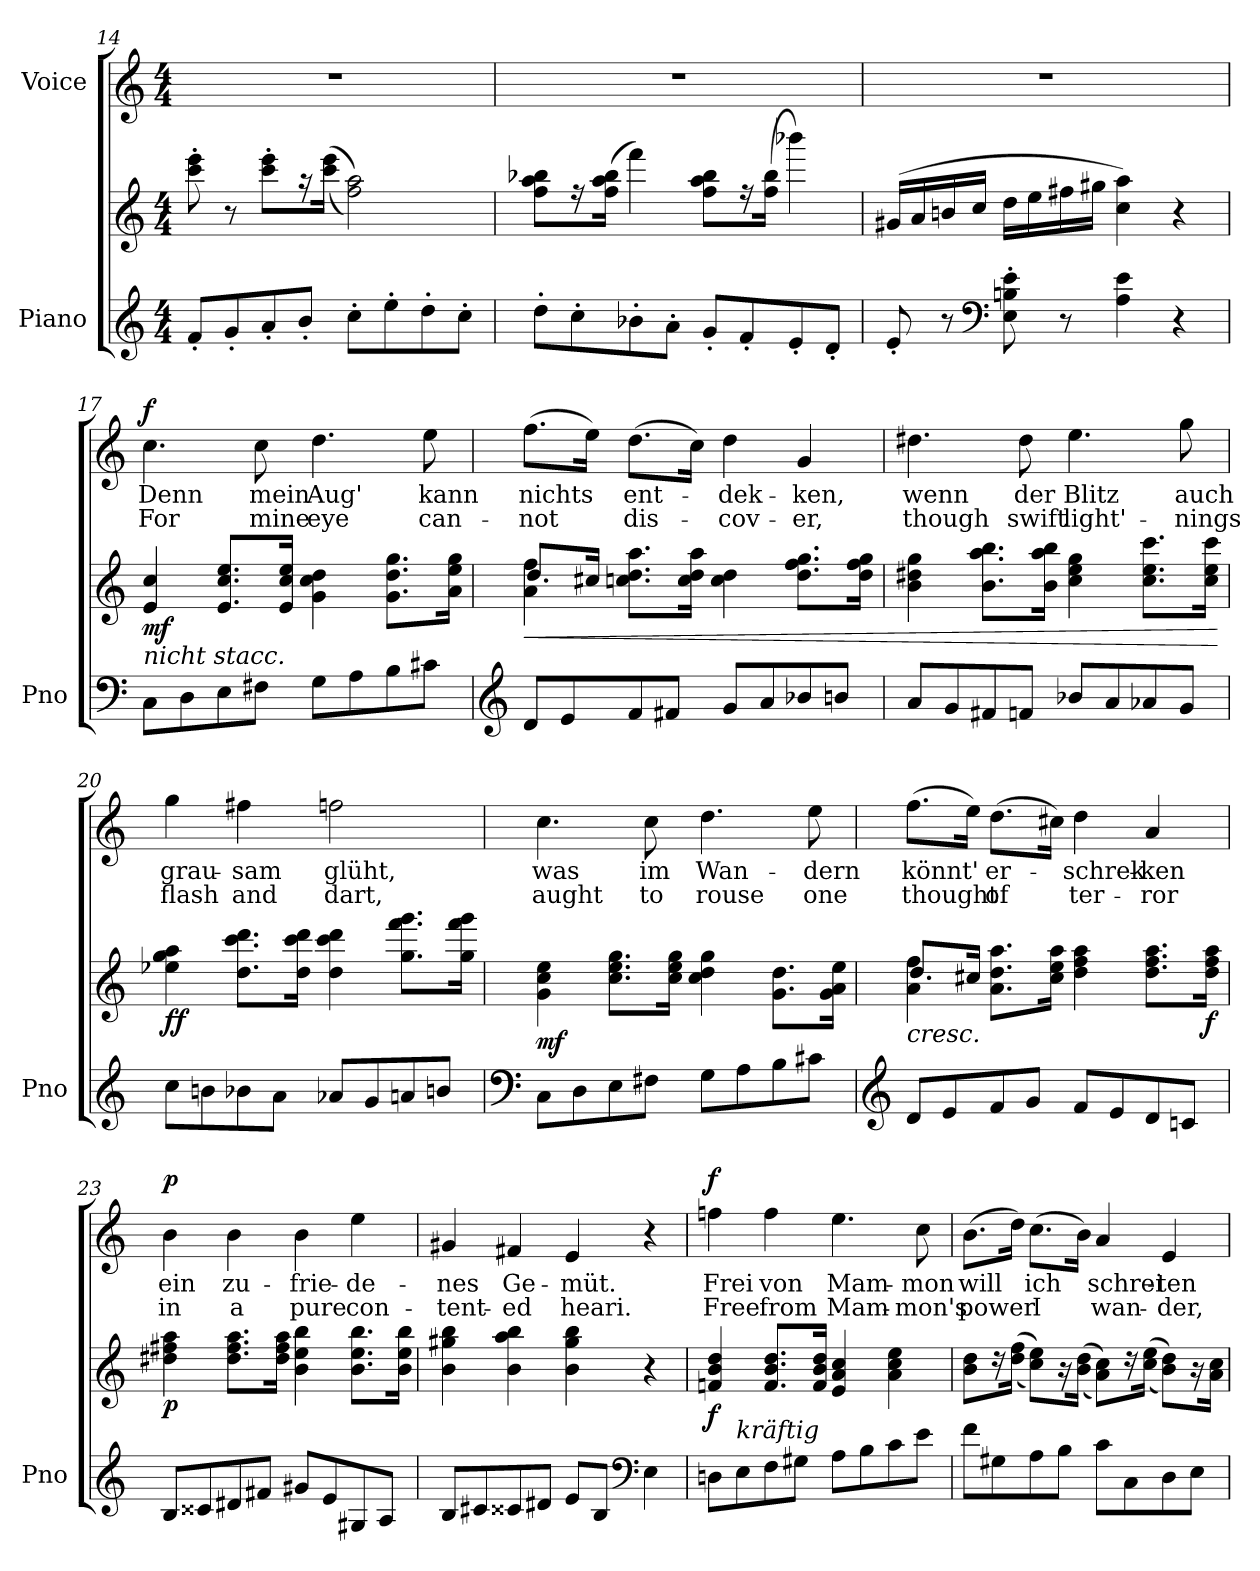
**kern	**kern	**dynam	**kern	**text	**text	**dynam
*part2	*part2	*part2	*part1	*part1	*part1	*part1
*staff3	*staff2	*staff2/3	*staff1	*staff1	*staff1	*staff1
*I"Piano	*	*	*I"Voice	*	*	*
*I'Pno	*	*	*	*	*	*
*clefG2	*clefG2	*	*clefG2	*	*	*
*k[]	*k[]	*	*k[]	*	*	*
*M4/4	*M4/4	*	*M4/4	*	*	*
=14	=14	=14	=14	=14	=14	=14
8f'/L	8ccc\' 8eee\'	.	1r	.	.	.
8g'/	8r	.	.	.	.	.
8a'/	8ccc\' 8eee\'L	.	.	.	.	.
8b'/J	16raa	.	.	.	.	.
.	((16ccc\ 16eee\Jk	.	.	.	.	.
8cc'\L	2ff\ 2aa\))	.	.	.	.	.
8ee'\	.	.	.	.	.	.
8dd'\	.	.	.	.	.	.
8cc'\J	.	.	.	.	.	.
=15	=15	=15	=15	=15	=15	=15
8dd'\L	8ff\ 8aa\ 8bb-X\L	.	1r	.	.	.
8cc'\	16rff	.	.	.	.	.
.	(16ff\ 16aa\ 16bb-\Jk	.	.	.	.	.
8b-X'\	4fff\)	.	.	.	.	.
8a'\J	.	.	.	.	.	.
8g'/L	8ff\ 8aa\ 8bb-\L	.	.	.	.	.
8f'/	16rff	.	.	.	.	.
.	(16ff\ 16bb-\Jk	.	.	.	.	.
8e'/	4bbb-X\)	.	.	.	.	.
8d'/J	.	.	.	.	.	.
!!LO:LB:g=z
=16	=16	=16	=16	=16	=16	=16
8e'/	(16g#X/LL	.	1r	.	.	.
.	16a/	.	.	.	.	.
8r	16bn/	.	.	.	.	.
.	16cc/JJ	.	.	.	.	.
*clefF4	*	*	*	*	*	*
8E\' 8Bn\' 8e\'	16dd\LL	.	.	.	.	.
.	16ee\	.	.	.	.	.
8r	16ff#X\	.	.	.	.	.
.	16gg#X\JJ	.	.	.	.	.
4A\ 4e\	4cc\ 4aa\)	.	.	.	.	.
4r	4r	.	.	.	.	.
=17	=17	=17	=17	=17	=17	=17
!LO:TX:a:i:t=nicht stacc.	!	!	!	!	!	!
!	!	!LO:DY:b	!	!LO:LY:b	!LO:LY:b	!LO:DY:a
8C\L	4e/ 4cc/	mf	4.cc\	Denn	For	f
8D\	.	.	.	.	.	.
8E\	8.e/ 8.cc/ 8.ee/L	.	.	.	.	.
!	!	!	!	!LO:LY:b	!LO:LY:b	!
8F#X\J	.	.	8cc\	mein	mine	.
.	16e/ 16cc/ 16ee/Jk	.	.	.	.	.
!	!	!	!	!LO:LY:b	!LO:LY:b	!
8G\L	4g\ 4cc\ 4dd\	.	4.dd\	Aug'	eye	.
8A\	.	.	.	.	.	.
8B\	8.g\ 8.dd\ 8.gg\L	.	.	.	.	.
!	!	!	!	!LO:LY:b	!LO:LY:b	!
8c#X\J	.	.	8ee\	kann	can-	.
.	16a\ 16ee\ 16gg\Jk	.	.	.	.	.
=18	=18	=18	=18	=18	=18	=18
*clefG2	*	*	*	*	*	*
!	!	!LO:HP:b	!	!LO:LY:b	!LO:LY:b	!
*	*^	*	*	*	*	*
8d/L	4a\ 4ff\	8.dd/L	<	(8.ff\L	nichts	-not	.
8e/	.	.	.	.	.	.	.
.	.	16cc#X/Jk	.	16ee\Jk)	.	.	.
!	!	!	!	!	!LO:LY:b	!LO:LY:b	!
8f/	8.ccn\ 8.dd\ 8.aa\L	4reyy	.	(8.dd\L	ent-	dis-	.
8f#X/J	.	.	.	.	.	.	.
.	16cc\ 16dd\ 16aa\Jk	.	.	16cc\Jk)	.	.	.
!	!	!	!	!	!LO:LY:b	!LO:LY:b	!
8g/L	4cc\ 4dd\	2reyy	.	4dd\	-dek-	-cov-	.
8a/	.	.	.	.	.	.	.
!	!	!	!	!	!LO:LY:b	!LO:LY:b	!
8b-X/	8.dd\ 8.ff\ 8.gg\L	.	.	4g/	-ken,	-er,	.
8bn/J	.	.	.	.	.	.	.
.	16dd\ 16ff\ 16gg\Jk	.	.	.	.	.	.
*	*v	*v	*	*	*	*	*
!!LO:LB:g=z
=19	=19	=19	=19	=19	=19	=19
!	!	!	!	!LO:LY:b	!LO:LY:b	!
8a/L	4b\ 4dd#X\ 4gg\	.	4.dd#X\	wenn	though	.
8g/	.	.	.	.	.	.
8f#X/	8.b\ 8.aa\ 8.bb\L	.	.	.	.	.
!	!	!	!	!LO:LY:b	!LO:LY:b	!
8fn/J	.	.	8dd#\	der	swift	.
.	16b\ 16aa\ 16bb\Jk	.	.	.	.	.
!	!	!	!	!LO:LY:b	!LO:LY:b	!
8b-X/L	4cc\ 4ee\ 4gg\	.	4.ee\	Blitz	light'-	.
8a/	.	.	.	.	.	.
8a-X/	8.cc\ 8.ee\ 8.ccc\L	.	.	.	.	.
!	!	!	!	!LO:LY:b	!LO:LY:b	!
8g/J	.	.	8gg\	auch	-nings	.
.	16cc\ 16ee\ 16ccc\Jk	.	.	.	.	.
.	.	[	.	.	.	.
=20	=20	=20	=20	=20	=20	=20
!	!	!LO:DY:b	!	!LO:LY:b	!LO:LY:b	!
8cc\L	4ee-X\ 4gg\ 4aa\	ff	4gg\	grau-	flash	.
8bn\	.	.	.	.	.	.
!	!	!	!	!LO:LY:b	!LO:LY:b	!
8b-X\	8.dd\ 8.ccc\ 8.ddd\L	.	4ff#X\	-sam	and	.
8a\J	.	.	.	.	.	.
.	16dd\ 16ccc\ 16ddd\Jk	.	.	.	.	.
!	!	!	!	!LO:LY:b	!LO:LY:b	!
8a-X/L	4dd\ 4ccc\ 4ddd\	.	2ffn\	glüht,	dart,	.
8g/	.	.	.	.	.	.
8an/	8.gg\ 8.fff\ 8.ggg\L	.	.	.	.	.
8bn/J	.	.	.	.	.	.
.	16gg\ 16fff\ 16ggg\Jk	.	.	.	.	.
=21	=21	=21	=21	=21	=21	=21
*clefF4	*	*	*	*	*	*
!	!	!LO:DY:b	!	!LO:LY:b	!LO:LY:b	!
8C\L	4g\ 4cc\ 4ee\	mf	4.cc\	was	aught	.
8D\	.	.	.	.	.	.
8E\	8.cc\ 8.ee\ 8.gg\L	.	.	.	.	.
!	!	!	!	!LO:LY:b	!LO:LY:b	!
8F#X\J	.	.	8cc\	im	to	.
.	16cc\ 16ee\ 16gg\Jk	.	.	.	.	.
!	!	!	!	!LO:LY:b	!LO:LY:b	!
8G\L	4cc\ 4dd\ 4gg\	.	4.dd\	Wan-	rouse	.
8A\	.	.	.	.	.	.
8B\	8.g\ 8.dd\L	.	.	.	.	.
!	!	!	!	!LO:LY:b	!LO:LY:b	!
8c#X\J	.	.	8ee\	-dern	one	.
.	16g\ 16a\ 16ee\Jk	.	.	.	.	.
!!LO:LB:g=z
=22	=22	=22	=22	=22	=22	=22
*clefG2	*	*	*	*	*	*
!	!	!LO:HP:b	!	!LO:LY:b	!LO:LY:b	!
*	*^	*	*	*	*	*
8d/L	4a\ 4ff\	8.dd/L	<	(8.ff\L	könnt'	thought	.
8e/	.	.	.	.	.	.	.
.	.	16cc#X/Jk	.	16ee\Jk)	.	.	.
!	!	!	!	!	!LO:LY:b	!LO:LY:b	!
8f/	8.a\ 8.dd\ 8.aa\L	4rgyy	.	(8.dd\L	er-	of	.
8g/J	.	.	.	.	.	.	.
.	16cc#\ 16ee\ 16aa\Jk	.	.	16cc#X\Jk)	.	.	.
!	!	!	!	!	!LO:LY:b	!LO:LY:b	!
8f/L	4dd\ 4ff\ 4aa\	2rgyy	.	4dd\	-schrek-	ter-	.
8e/	.	.	.	.	.	.	.
!	!	!	!	!	!LO:LY:b	!LO:LY:b	!
8d/	8.dd\ 8.ff\ 8.aa\L	.	.	4a/	-ken	-ror	.
8cn/J	.	.	.	.	.	.	.
!	!	!	!LO:DY:b	!	!	!	!
.	16dd\ 16ff\ 16aa\Jk	.	f	.	.	.	.
*	*v	*v	*	*	*	*	*
.	.	[	.	.	.	.
=23	=23	=23	=23	=23	=23	=23
!	!	!LO:DY:b	!	!LO:LY:b	!LO:LY:b	!LO:DY:a
8B/L	4dd#X\ 4ff#X\ 4aa\	p	4b\	ein	in	p
8c##X/	.	.	.	.	.	.
!	!	!	!	!LO:LY:b	!LO:LY:b	!
8d#X/	8.dd#\ 8.ff#\ 8.aa\L	.	4b\	zu-	a	.
8f#X/J	.	.	.	.	.	.
.	16dd#\ 16ff#\ 16aa\Jk	.	.	.	.	.
!	!	!	!	!LO:LY:b	!LO:LY:b	!
8g#X/L	4b\ 4ee\ 4bb\	.	4b\	-frie-	pure	.
8e/	.	.	.	.	.	.
!	!	!	!	!LO:LY:b	!LO:LY:b	!
8G#X/	8.b\ 8.ee\ 8.bb\L	.	4ee\	-de-	con-	.
8A/J	.	.	.	.	.	.
.	16b\ 16ee\ 16bb\Jk	.	.	.	.	.
=24	=24	=24	=24	=24	=24	=24
!	!	!	!	!LO:LY:b	!LO:LY:b	!
8B/L	4b\ 4gg#X\ 4bb\	.	4g#X/	-nes	-tent-	.
8c#X/	.	.	.	.	.	.
!	!	!	!	!LO:LY:b	!LO:LY:b	!
8c##X/	4b\ 4aa\ 4bb\	.	4f#X/	Ge-	-ed	.
8d#X/J	.	.	.	.	.	.
!	!	!	!	!LO:LY:b	!LO:LY:b	!
8e/L	4b\ 4gg#\ 4bb\	.	4e/	-müt.	heari.	.
8B/J	.	.	.	.	.	.
*clefF4	*	*	*	*	*	*
4E\	4r	.	4r	.	.	.
!!LO:PB:g=z
=25	=25	=25	=25	=25	=25	=25
!	!	!LO:DY:b	!	!LO:LY:b	!LO:LY:b	!LO:DY:a
8Dn\L	4fn/ 4b/ 4dd/	f	4ffn\	Frei	Free	f
!LO:TX:a:i:t=kräftig	!	!	!	!	!	!
8E\	.	.	.	.	.	.
!	!	!	!	!LO:LY:b	!LO:LY:b	!
8F\	8.f/ 8.b/ 8.dd/L	.	4ff\	von	from	.
8G#X\J	.	.	.	.	.	.
.	16f/ 16b/ 16dd/Jk	.	.	.	.	.
!	!	!	!	!LO:LY:b	!LO:LY:b	!
8A\L	4e/ 4a/ 4cc/	.	4.ee\	Mam-	Mam-	.
8B\	.	.	.	.	.	.
8c\	4a\ 4cc\ 4ee\	.	.	.	.	.
!	!	!	!	!LO:LY:b	!LO:LY:b	!
8e\J	.	.	8cc\	-mon	-mon's	.
=26	=26	=26	=26	=26	=26	=26
!	!	!	!	!LO:LY:b	!LO:LY:b	!
8f\L	8b\ 8dd\L	.	(8.b\L	will	power	.
8G#X\	16r	.	.	.	.	.
.	((16dd\ 16ff\Jk	.	16dd\Jk)	.	.	.
!	!	!	!	!LO:LY:b	!LO:LY:b	!
8A\	8cc\ 8ee\L))	.	(8.cc\L	ich	I	.
8B\J	16r	.	.	.	.	.
.	((16b\ 16dd\Jk	.	16b\Jk)	.	.	.
!	!	!	!	!LO:LY:b	!LO:LY:b	!
8c\L	8a\ 8cc\L))	.	4a/	schrei-	wan-	.
8C\	16r	.	.	.	.	.
.	((16cc\ 16ee\Jk	.	.	.	.	.
!	!	!	!	!LO:LY:b	!LO:LY:b	!
8D\	8b\ 8dd\L))	.	4e/	-ten	-der,	.
8E\J	16r	.	.	.	.	.
.	16a\ 16cc\Jk	.	.	.	.	.
=	=	=	=	=	=	=
*-	*-	*-	*-	*-	*-	*-
